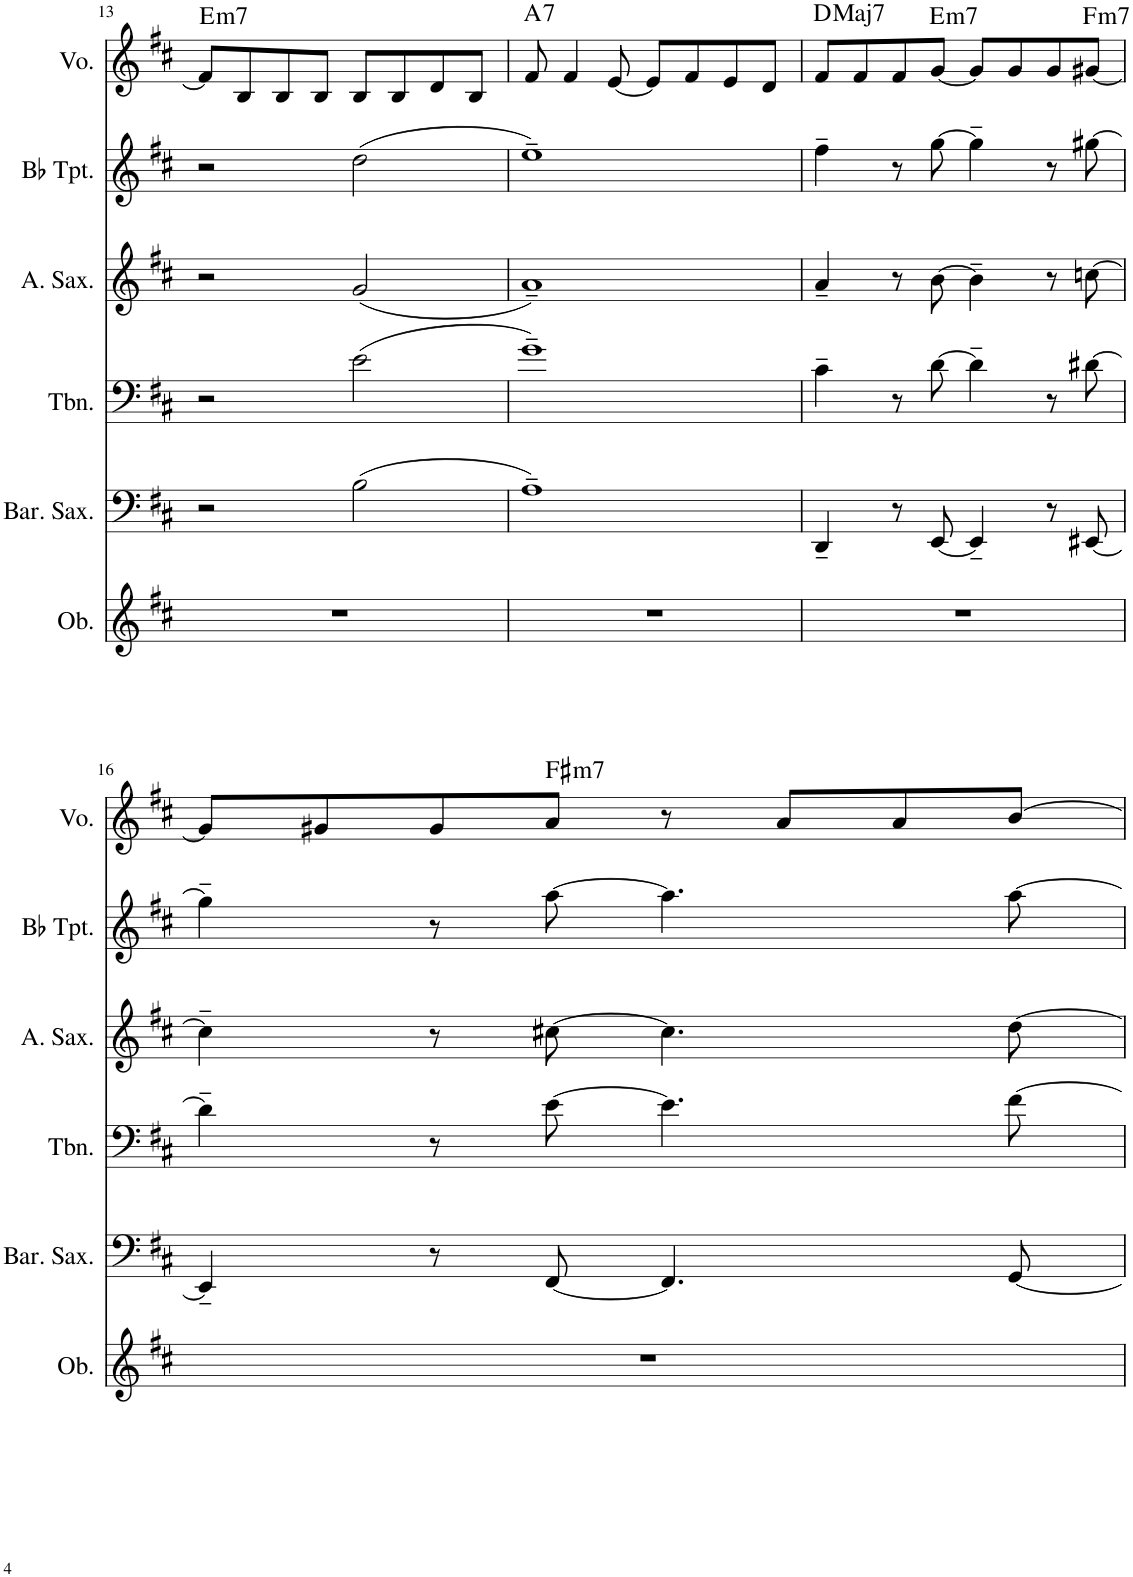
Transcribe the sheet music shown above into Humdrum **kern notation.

**kern	**kern	**kern	**kern	**kern	**kern	**harte
*part6	*part5	*part4	*part3	*part2	*part1	*part1
*staff6	*staff5	*staff4	*staff3	*staff2	*staff1	*
*I"Oboe	*I"Baritone Saxophone	*I"Trombone	*I"Alto Saxophone	*I"Bb Trumpet	*I"Voice	*
*I'Ob.	*I'Bar. Sax.	*I'Tbn.	*I'A. Sax.	*I'Bb Tpt.	*I'Vo.	*
!!LO:PB:g=z
*clefG2	*clefF4	*clefF4	*clefG2	*clefG2	*clefG2	*
*	*ITrd12c21	*	*ITrd5c9	*ITrd1c2	*	*
*k[f#c#]	*k[f#c#]	*k[f#c#]	*k[f#c#]	*k[f#c#]	*k[f#c#]	*
*M4/4	*M4/4	*M4/4	*M4/4	*M4/4	*M4/4	*
=13	=13	=13	=13	=13	=13	=13
!	!	!	!	!	!	!LO:H:kt=m7
1r	2r	2r	2r	2r	8f#/L]	E:min7
.	.	.	.	.	8B/	.
.	.	.	.	.	8B/	.
.	.	.	.	.	8B/J	.
.	(2B\	(2e\	(2g/	(2dd\	8B/L	.
.	.	.	.	.	8B/	.
.	.	.	.	.	8d/	.
.	.	.	.	.	8B/J	.
=14	=14	=14	=14	=14	=14	=14
!	!	!	!	!	!	!LO:H:kt=7
1r	1A~)	1g~)	1a~)	1ee~)	8f#/	A:7
.	.	.	.	.	4f#/	.
.	.	.	.	.	[8e/	.
.	.	.	.	.	8e/L]	.
.	.	.	.	.	8f#/	.
.	.	.	.	.	8e/	.
.	.	.	.	.	8d/J	.
=15	=15	=15	=15	=15	=15	=15
!	!	!	!	!	!	!LO:H:kt=Maj7
1r	4DD~/	4c#~\	4a~/	4ff#~\	8f#/L	D:maj7
.	.	.	.	.	8f#/	.
.	8r	8r	8r	8r	8f#/	.
!	!	!	!	!	!	!LO:H:kt=m7
.	[8EE/	[8d\	[8b\	[8gg\	[8g/J	E:min7
.	4EE~/]	4d~\]	4b~\]	4gg~\]	8g/L]	.
.	.	.	.	.	8g/	.
.	8r	8r	8r	8r	8g/	.
!	!	!	!	!	!	!LO:H:kt=m7
.	[8EE#X/	[8d#X\	[8ccn\	[8gg#X\	[8g#X/J	F:min7
!!LO:LB:g=z
=16	=16	=16	=16	=16	=16	=16
1r	4EE#~/]	4d#~\]	4cc~\]	4gg#~\]	8g#/L]	.
.	.	.	.	.	8g#X/	.
.	8r	8r	8r	8r	8g#/	.
!	!	!	!	!	!	!LO:H:kt=m7
.	[8FF#/	[8e\	[8cc#X\	[8aa\	8a/J	F#:min7
.	4.FF#/]	4.e\]	4.cc#\]	4.aa\]	8r	.
.	.	.	.	.	8a/L	.
.	.	.	.	.	8a/	.
.	[8GG/	[8f#\	[8dd\	[8aa\	[8b/J	.
=	=	=	=	=	=	=
*-	*-	*-	*-	*-	*-	*-
